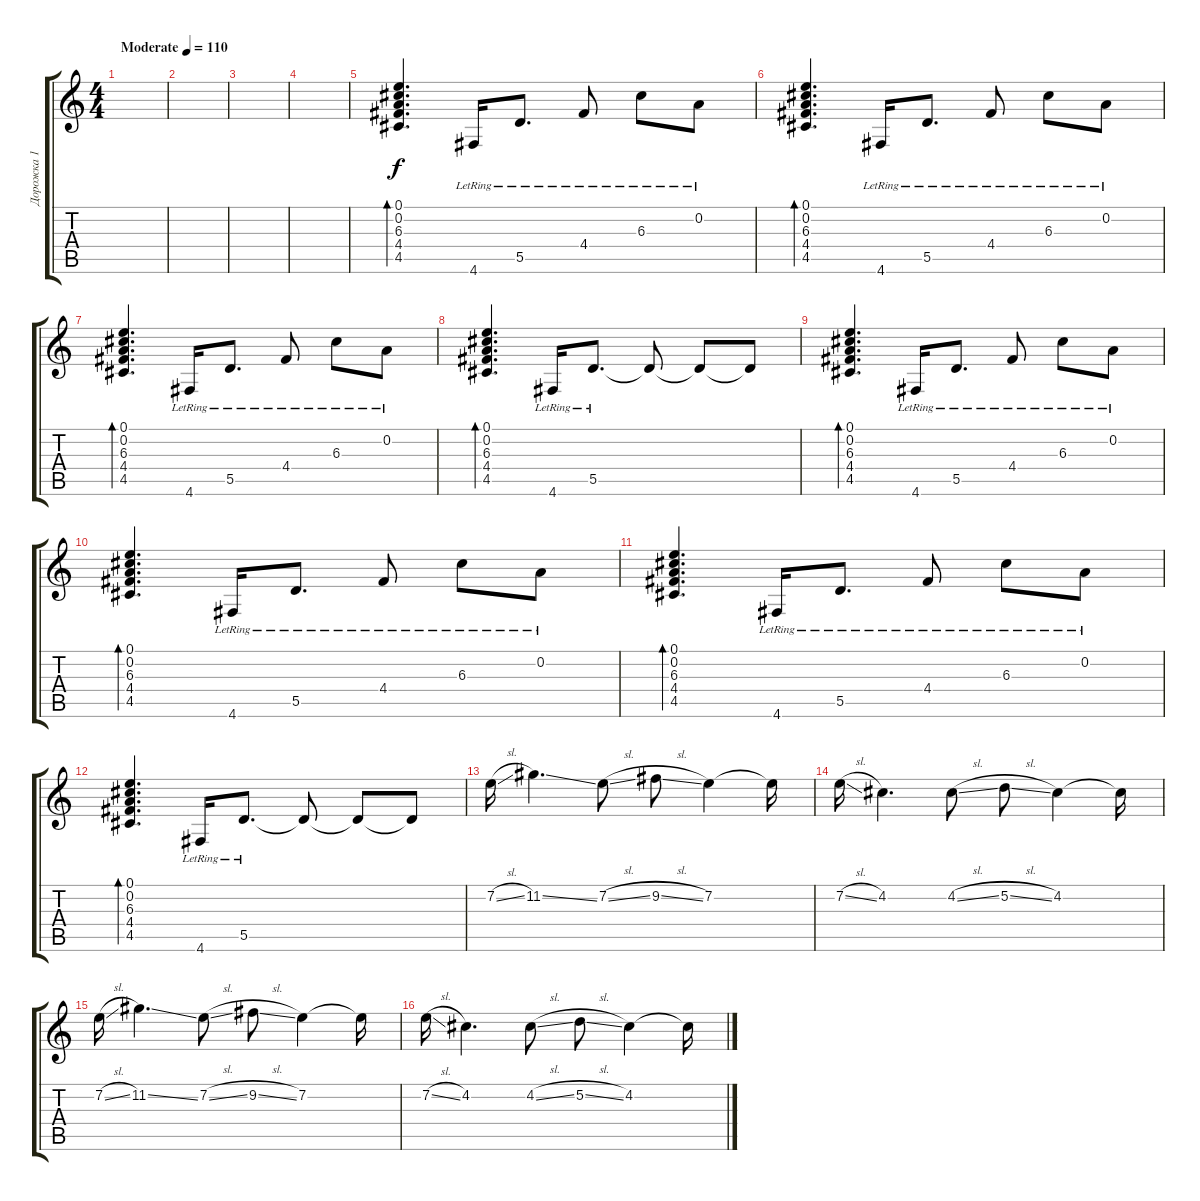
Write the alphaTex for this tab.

\track ("Дорожка 1" "Дорожка 1") {instrument acousticguitarsteel}
\staff {score tabs}
\tuning (E4 A3 G3 D3 A2 D2) {hide}
\ts (4 4)
\tempo (110 "Moderate")
\clef g2
\ks c
|
|
|
|
(0.1 0.2 6.3 4.4 4.5).4{d bd 120} 4.6{lr}.16 5.5{lr}.8{d} 4.4{lr}.8 6.3{lr}.8 0.2{lr}.8 |
(0.1 0.2 6.3 4.4 4.5).4{d bd 120} 4.6{lr}.16 5.5{lr}.8{d} 4.4{lr}.8 6.3{lr}.8 0.2{lr}.8 |
(0.1 0.2 6.3 4.4 4.5).4{d bd 120} 4.6{lr}.16 5.5{lr}.8{d} 4.4{lr}.8 6.3{lr}.8 0.2{lr}.8 |
(0.1 0.2 6.3 4.4 4.5).4{d bd 120} 4.6{lr}.16 5.5{lr}.8{d} 5.5{t}.8 5.5{t}.8 5.5{t}.8 |
(0.1 0.2 6.3 4.4 4.5).4{d bd 120} 4.6{lr}.16 5.5{lr}.8{d} 4.4{lr}.8 6.3{lr}.8 0.2{lr}.8 |
(0.1 0.2 6.3 4.4 4.5).4{d bd 120} 4.6{lr}.16 5.5{lr}.8{d} 4.4{lr}.8 6.3{lr}.8 0.2{lr}.8 |
(0.1 0.2 6.3 4.4 4.5).4{d bd 120} 4.6{lr}.16 5.5{lr}.8{d} 4.4{lr}.8 6.3{lr}.8 0.2{lr}.8 |
(0.1 0.2 6.3 4.4 4.5).4{d bd 120} 4.6{lr}.16 5.5{lr}.8{d} 5.5{t}.8 5.5{t}.8 5.5{t}.8 |
7.2{sl}.16{volume 11 instrument lead3calliope} 11.2{ss}.4{d} 7.2{sl}.8 9.2{sl}.8 7.2.4 7.2{t}.16 |
7.2{sl}.16 4.2.4{d} 4.2{sl}.8 5.2{sl}.8 4.2.4 4.2{t}.16 |
7.2{sl}.16 11.2{ss}.4{d} 7.2{sl}.8 9.2{sl}.8 7.2.4 7.2{t}.16 |
7.2{sl}.16 4.2.4{d} 4.2{sl}.8 5.2{sl}.8 4.2.4 4.2{t}.16
